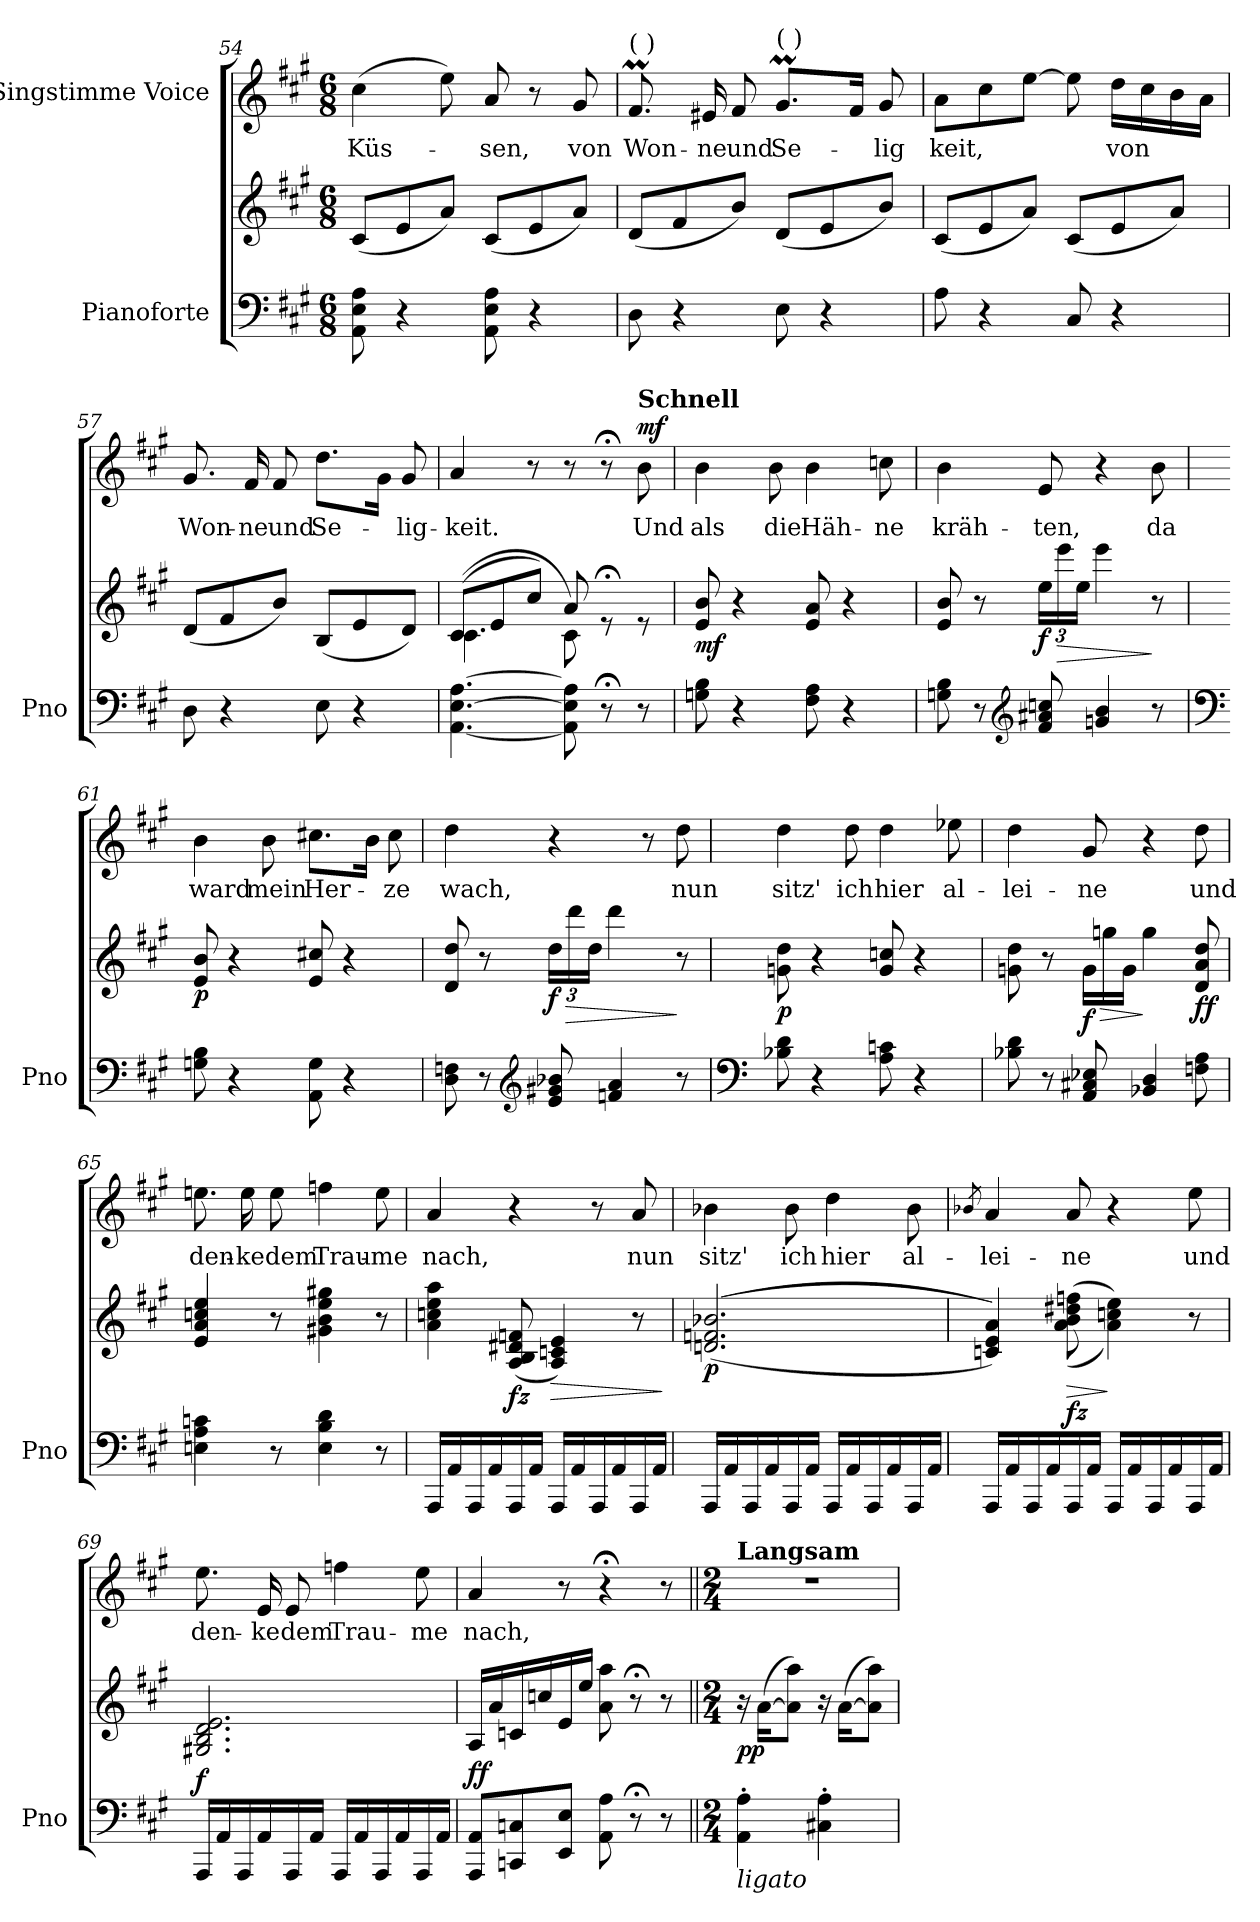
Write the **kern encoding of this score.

**kern	**kern	**dynam	**kern	**text	**dynam
*part2	*part2	*part2	*part1	*part1	*part1
*staff3	*staff2	*staff2/3	*staff1	*staff1	*staff1
*I"Pianoforte	*	*	*I"Singstimme Voice	*	*
*I'Pno	*	*	*	*	*
!!LO:LB:g=z
*clefF4	*clefG2	*	*clefG2	*	*
*k[f#c#g#]	*k[f#c#g#]	*	*k[f#c#g#]	*	*
*M6/8	*M6/8	*	*M6/8	*	*
=54	=54	=54	=54	=54	=54
!	!	!	!	!LO:LY:b	!
8AA\ 8E\ 8A\	(<8c#/L	.	(>4cc#\	Küs-	.
4r	8e/	.	.	.	.
.	8a/J)	.	8ee\)	.	.
!	!	!	!	!LO:LY:b	!
8AA\ 8E\ 8A\	(<8c#/L	.	8a/	-sen,	.
4r	8e/	.	8r	.	.
!	!	!	!	!LO:LY:b	!
.	8a/J)	.	8g#/	von	.
=55	=55	=55	=55	=55	=55
!	!	!	!LO:TX:a:t=(   )	!	!
!	!	!	!	!LO:LY:b	!
8D\	(<8d/L	.	8.f#M/	Won-	.
4r	8f#/	.	.	.	.
!	!	!	!	!LO:LY:b	!
.	.	.	16e#X/	-ne	.
!	!	!	!	!LO:LY:b	!
.	8b/J)	.	8f#/	und	.
!	!	!	!LO:TX:a:t=(   )	!	!
!	!	!	!	!LO:LY:b	!
8E\	(<8d/L	.	8.g#m/L	Se-	.
4r	8e/	.	.	.	.
.	.	.	16f#/Jk	.	.
!	!	!	!	!LO:LY:b	!
.	8b/J)	.	8g#/	-lig	.
=56	=56	=56	=56	=56	=56
!	!	!	!	!LO:LY:b	!
8A\	(<8c#/L	.	8a\L	-keit,	.
4r	8e/	.	8cc#\	.	.
.	8a/J)	.	[8ee\J	.	.
8C#/	(<8c#/L	.	8ee\]	.	.
!	!	!	!	!LO:LY:b	!
4r	8e/	.	16dd\LL	von	.
.	.	.	16cc#\	.	.
.	8a/J)	.	16b\	.	.
.	.	.	16a\JJ	.	.
=57	=57	=57	=57	=57	=57
!	!	!	!	!LO:LY:b	!
8D\	(<8d/L	.	8.g#/	Won-	.
4r	8f#/	.	.	.	.
!	!	!	!	!LO:LY:b	!
.	.	.	16f#/	-ne	.
!	!	!	!	!LO:LY:b	!
.	8b/J)	.	8f#/	und	.
!	!	!	!	!LO:LY:b	!
8E\	(<8B/L	.	8.dd\L	Se-	.
4r	8e/	.	.	.	.
.	.	.	16g#\Jk	.	.
!	!	!	!	!LO:LY:b	!
.	8d/J)	.	8g#/	-lig-	.
=58	=58	=58	=58	=58	=58
*	*^	*	*	*	*
!	!	!	!	!	!LO:LY:b	!
[4.AA\ [4.E\ [4.A\	(>(<8c#/L	4.c#\	.	4a/	-keit.	.
.	8e/	.	.	.	.	.
.	8cc#/J)	.	.	8r	.	.
8AA\] 8E\] 8A\]	8a/	8c#\)	.	8r	.	.
8r;<	8r;<e	4ryy	.	8r;<	.	.
*	*	*	*	*MM90	*	*
!	!	!	!	!LO:TX:B:t=Schnell	!	!
!	!	!	!	!	!LO:LY:b	!LO:DY:b
8r	8re	.	.	8b\	Und	mf
*	*v	*v	*	*	*	*
!!LO:LB:g=z
=59	=59	=59	=59	=59	=59
!	!	!LO:DY:b	!	!LO:LY:b	!
8Gn\ 8B\	8e/ 8b/	mf	4b\	als	.
4r	4r	.	.	.	.
!	!	!	!	!LO:LY:b	!
.	.	.	8b\	die	.
!	!	!	!	!LO:LY:b	!
8F#\ 8A\	8e/ 8a/	.	4b\	Häh-	.
4r	4r	.	.	.	.
!	!	!	!	!LO:LY:b	!
.	.	.	8ccn\	-ne	.
=60	=60	=60	=60	=60	=60
!	!	!	!	!LO:LY:b	!
8Gn\ 8B\	8e/ 8b/	.	4b\	kräh-	.
8r	8r	.	.	.	.
*clefG2	*	*	*	*	*
*	*Xbrackettup	*	*	*	*
!	!	!LO:DY:b	!	!LO:LY:b	!
8f#/ 8a#X/ 8ccn/	24ee\LL	f	8e/	-ten,	.
!	!	!LO:HP:b	!	!	!
.	24eee\	>	.	.	.
.	24ee\JJ	.	.	.	.
4gn/ 4b/	4eee\	.	4r	.	.
!	!	!	!	!LO:LY:b	!
8r	8r	]	8b\	da	.
=61	=61	=61	=61	=61	=61
*clefF4	*	*	*	*	*
!	!	!LO:DY:b	!	!LO:LY:b	!
8Gn\ 8B\	8e/ 8b/	p	4b\	ward	.
4r	4r	.	.	.	.
!	!	!	!	!LO:LY:b	!
.	.	.	8b\	mein	.
!	!	!	!	!LO:LY:b	!
8AA\ 8G\	8e/ 8cc#X/	.	8.cc#X\L	Her-	.
4r	4r	.	.	.	.
.	.	.	16b\Jk	.	.
!	!	!	!	!LO:LY:b	!
.	.	.	8cc#\	-ze	.
=62	=62	=62	=62	=62	=62
!	!	!	!	!LO:LY:b	!
8D\ 8Fn\	8d/ 8dd/	.	4dd\	wach,	.
8r	8r	.	.	.	.
*clefG2	*	*	*	*	*
!	!	!LO:DY:b	!	!	!
8e/ 8g#X/ 8b-X/	24dd\LL	f	4r	.	.
!	!	!LO:HP:b	!	!	!
.	24ddd\	>	.	.	.
.	24dd\JJ	.	.	.	.
4fn/ 4a/	4ddd\	.	.	.	.
.	.	.	8r	.	.
!	!	!	!	!LO:LY:b	!
8r	8r	]	8dd\	nun	.
!!LO:PB:g=z
=63	=63	=63	=63	=63	=63
*clefF4	*	*	*	*	*
!	!	!LO:DY:b	!	!LO:LY:b	!
8B-X\ 8d\	8gn\ 8dd\	p	4dd\	sitz'	.
4r	4r	.	.	.	.
!	!	!	!	!LO:LY:b	!
.	.	.	8dd\	ich	.
!	!	!	!	!LO:LY:b	!
8A\ 8cn\	8g/ 8ccn/	.	4dd\	hier	.
4r	4r	.	.	.	.
!	!	!	!	!LO:LY:b	!
.	.	.	8ee-X\	al-	.
=64	=64	=64	=64	=64	=64
!	!	!	!	!LO:LY:b	!
8B-X\ 8d\	8gn\ 8dd\	.	4dd\	-lei-	.
8r	8r	.	.	.	.
*	*Xtuplet	*	*	*	*
!	!	!LO:DY:b	!	!LO:LY:b	!
8AA/ 8C#X/ 8E-X/	24g\LL	f	8g#/	-ne	.
!	!	!LO:HP:b	!	!	!
.	24ggn\	>	.	.	.
.	24g\JJ	.	.	.	.
4BB-X/ 4D/	4gg\	]	4r	.	.
!	!	!LO:DY:b	!	!LO:LY:b	!
8Fn\ 8A\	8d/ 8a/ 8dd/	ff	8dd\	und	.
=65	=65	=65	=65	=65	=65
!	!	!	!	!LO:LY:b	!
4En\ 4A\ 4cn\	4e/ 4a/ 4ccn/ 4ee/	.	8.een\	den-	.
!	!	!	!	!LO:LY:b	!
.	.	.	16ee\	-ke	.
!	!	!	!	!LO:LY:b	!
8r	8r	.	8ee\	dem	.
!	!	!	!	!LO:LY:b	!
4E\ 4B\ 4d\	4g#X\ 4b\ 4ee\ 4gg#X\	.	4ffn\	Trau-	.
!	!	!	!	!LO:LY:b	!
8r	8r	.	8ee\	-me	.
=66	=66	=66	=66	=66	=66
!	!	!	!	!LO:LY:b	!
16AAA/LL	4a\ 4ccn\ 4ee\ 4aa\	.	4a/	nach,	.
16AA/	.	.	.	.	.
16AAA/	.	.	.	.	.
16AA/	.	.	.	.	.
!	!	!LO:DY:b	!	!	!
16AAA/	(>8A/ 8B/ 8d#X/ 8fn/	fz	4r	.	.
16AA/JJ	.	.	.	.	.
!	!	!LO:HP:b	!	!	!
16AAA/LL	4A/ 4cn/ 4e/)	>	.	.	.
16AA/	.	.	.	.	.
16AAA/	.	.	8r	.	.
16AA/	.	.	.	.	.
!	!	!	!	!LO:LY:b	!
16AAA/	8r	.	8a/	nun	.
16AA/JJ	.	.	.	.	.
.	.	]	.	.	.
!!LO:LB:g=z
=67	=67	=67	=67	=67	=67
!	!	!LO:DY:b	!	!LO:LY:b	!
16AAA/LL	(>(>(<2.dn/ 2.fn/ 2.b-X/	p	4b-X\	sitz'	.
16AA/	.	.	.	.	.
16AAA/	.	.	.	.	.
16AA/	.	.	.	.	.
!	!	!	!	!LO:LY:b	!
16AAA/	.	.	8b-\	ich	.
16AA/JJ	.	.	.	.	.
!	!	!	!	!LO:LY:b	!
16AAA/LL	.	.	4dd\	hier	.
16AA/	.	.	.	.	.
16AAA/	.	.	.	.	.
16AA/	.	.	.	.	.
!	!	!	!	!LO:LY:b	!
16AAA/	.	.	8b-\	al-	.
16AA/JJ	.	.	.	.	.
=68	=68	=68	=68	=68	=68
.	.	.	8qb-X/	.	.
!	!	!	!	!LO:LY:b	!
16AAA/LL	4cn/ 4e/ 4a/)))	.	4a/	-lei-	.
16AA/	.	.	.	.	.
16AAA/	.	.	.	.	.
16AA/	.	.	.	.	.
!	!	!LO:HP:b	!	!LO:LY:b	!
!	!	!LO:DY:n=1:a=2	!	!	!
16AAA/	(<(>8a\ 8b\ 8dd#X\ 8ffn\	> fz	8a/	-ne	.
16AA/JJ	.	.	.	.	.
16AAA/LL	4a\ 4ccn\ 4ee\))	]	4r	.	.
16AA/	.	.	.	.	.
16AAA/	.	.	.	.	.
16AA/	.	.	.	.	.
!	!	!	!	!LO:LY:b	!
16AAA/	8r	.	8ee\	und	.
16AA/JJ	.	.	.	.	.
=69	=69	=69	=69	=69	=69
!	!	!LO:DY:a=2	!	!LO:LY:b	!
16AAA/LL	2.G#X/ 2.B/ 2.d/ 2.e/	f	8.ee\	den-	.
16AA/	.	.	.	.	.
16AAA/	.	.	.	.	.
!	!	!	!	!LO:LY:b	!
16AA/	.	.	16e/	-ke	.
!	!	!	!	!LO:LY:b	!
16AAA/	.	.	8e/	dem	.
16AA/JJ	.	.	.	.	.
!	!	!	!	!LO:LY:b	!
16AAA/LL	.	.	4ffn\	Trau-	.
16AA/	.	.	.	.	.
16AAA/	.	.	.	.	.
16AA/	.	.	.	.	.
!	!	!	!	!LO:LY:b	!
16AAA/	.	.	8ee\	-me	.
16AA/JJ	.	.	.	.	.
=70	=70	=70	=70	=70	=70
!	!	!LO:DY:a=2	!	!LO:LY:b	!
8AAA/ 8AA/L	16A/LL	ff	4a/	nach,	.
.	16a/	.	.	.	.
8CCn/ 8Cn/	16cn/	.	.	.	.
.	16ccn/	.	.	.	.
8EE/ 8E/J	16e/	.	8r	.	.
.	16ee/JJ	.	.	.	.
8AA\ 8A\	8a\ 8aa\	.	4r;<	.	.
8r;<	8r;<	.	.	.	.
8r	8r	.	8r	.	.
!!LO:LB:g=z
=71||	=71||	=71||	=71||	=71||	=71||
*M2/4	*M2/4	*	*M2/4	*	*
*	*	*	*MM35	*	*
!	!	!	!LO:TX:B:t=Langsam	!	!
!LO:TX:b:i:t=ligato	!	!	!	!	!
!	!	!LO:DY:b	!	!	!
4AA\' 4A\'	16r	pp	2r	.	.
.	(>[16a\KL	.	.	.	.
.	8a\] 8aa\J)	.	.	.	.
4C#X\' 4A\'	16r	.	.	.	.
.	(>[16a\KL	.	.	.	.
.	8a\] 8aa\J)	.	.	.	.
=	=	=	=	=	=
*-	*-	*-	*-	*-	*-
